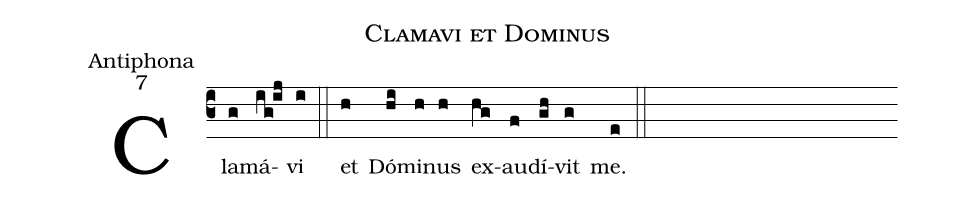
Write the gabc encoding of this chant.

name:Clamavi et Dominus;
office-part:Antiphona;
mode:7;
%%
(c3) Cla(g)má(ig!ij)vi(i) (::) et(h) Dó(hi)mi(h)nus(h) ex(hg)au(f)dí(gh)vit(g) me.(e) (::)
